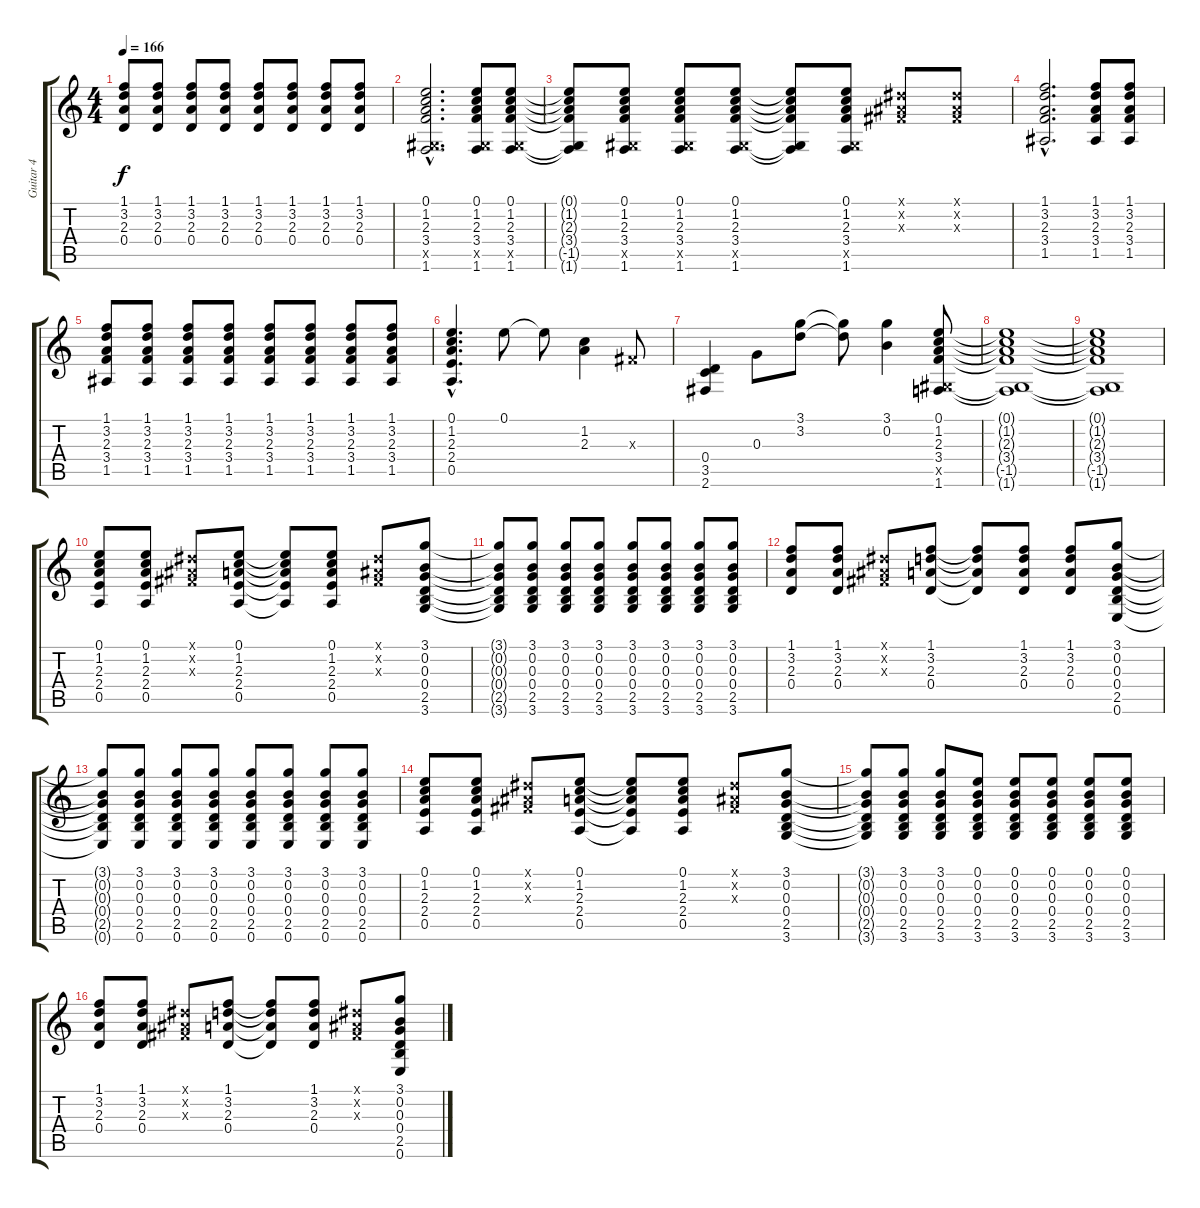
\track ("Guitar 4" "Guitar 4") {instrument acousticguitarnylon}
\staff {score tabs}
\tuning (E4 B3 G3 D3 A2 E2) {hide}
\ts (4 4)
\tempo 166
\clef g2
\ks c
(1.1{t} 3.2{t} 2.3{t} 0.4{t}).8{dy f} (1.1 3.2 2.3 0.4).8 (1.1 3.2 2.3 0.4).8 (1.1 3.2 2.3 0.4).8 (1.1 3.2 2.3 0.4).8 (1.1 3.2 2.3 0.4).8 (1.1 3.2 2.3 0.4).8 (1.1 3.2 2.3 0.4).8 |
(0.1{hac} 1.2{hac} 2.3{hac} 3.4{hac} -1.5{hac x} 1.6{hac}).2{d} (0.1 1.2 2.3 3.4 -1.5{x} 1.6).8 (0.1 1.2 2.3 3.4 -1.5{x} 1.6).8 |
(0.1{t} 1.2{t} 2.3{t} 3.4{t} -1.5{t} 1.6{t}).8 (0.1 1.2 2.3 3.4 -1.5{x} 1.6).8 (0.1 1.2 2.3 3.4 -1.5{x} 1.6).8 (0.1 1.2 2.3 3.4 -1.5{x} 1.6).8 (0.1{t} 1.2{t} 2.3{t} 3.4{t} -1.5{t} 1.6{t}).8 (0.1 1.2 2.3 3.4 -1.5{x} 1.6).8 (-1.1{x} -1.2{x} -1.3{x}).8 (-1.1{x} -1.2{x} -1.3{x}).8 |
(1.1{hac} 3.2{hac} 2.3{hac} 3.4{hac} 1.5{hac}).2{d} (1.1 3.2 2.3 3.4 1.5).8 (1.1 3.2 2.3 3.4 1.5).8 |
(1.1 3.2 2.3 3.4 1.5).8 (1.1 3.2 2.3 3.4 1.5).8 (1.1 3.2 2.3 3.4 1.5).8 (1.1 3.2 2.3 3.4 1.5).8 (1.1 3.2 2.3 3.4 1.5).8 (1.1 3.2 2.3 3.4 1.5).8 (1.1 3.2 2.3 3.4 1.5).8 (1.1 3.2 2.3 3.4 1.5).8 |
(0.1{hac} 1.2{hac} 2.3{hac} 2.4{hac} 0.5{hac}).4{d} 0.1.8 0.1{t}.8 (1.2 2.3).4 -1.3{x}.8 |
(0.4 3.5 2.6).4 0.3.8 (3.1 3.2).8 (3.1{t} 3.2{t}).8 (3.1 0.2).4 (0.1 1.2 2.3 3.4 -1.5{x} 1.6).8 |
(0.1{t} 1.2{t} 2.3{t} 3.4{t} -1.5{t} 1.6{t}).1 |
(0.1{t} 1.2{t} 2.3{t} 3.4{t} -1.5{t} 1.6{t}).1 |
(0.1 1.2 2.3 2.4 0.5).8 (0.1 1.2 2.3 2.4 0.5).8 (-1.1{x} -1.2{x} -1.3{x}).8 (0.1 1.2 2.3 2.4 0.5).8 (0.1{t} 1.2{t} 2.3{t} 2.4{t} 0.5{t}).8 (0.1 1.2 2.3 2.4 0.5).8 (-1.1{x} -1.2{x} -1.3{x}).8 (3.1 0.2 0.3 0.4 2.5 3.6).8 |
(3.1{t} 0.2{t} 0.3{t} 0.4{t} 2.5{t} 3.6{t}).8 (3.1 0.2 0.3 0.4 2.5 3.6).8 (3.1 0.2 0.3 0.4 2.5 3.6).8 (3.1 0.2 0.3 0.4 2.5 3.6).8 (3.1 0.2 0.3 0.4 2.5 3.6).8 (3.1 0.2 0.3 0.4 2.5 3.6).8 (3.1 0.2 0.3 0.4 2.5 3.6).8 (3.1 0.2 0.3 0.4 2.5 3.6).8 |
(1.1 3.2 2.3 0.4).8 (1.1 3.2 2.3 0.4).8 (-1.1{x} -1.2{x} -1.3{x}).8 (1.1 3.2 2.3 0.4).8 (1.1{t} 3.2{t} 2.3{t} 0.4{t}).8 (1.1 3.2 2.3 0.4).8 (1.1 3.2 2.3 0.4).8 (3.1 0.2 0.3 0.4 2.5 0.6).8 |
(3.1{t} 0.2{t} 0.3{t} 0.4{t} 2.5{t} 0.6{t}).8 (3.1 0.2 0.3 0.4 2.5 0.6).8 (3.1 0.2 0.3 0.4 2.5 0.6).8 (3.1 0.2 0.3 0.4 2.5 0.6).8 (3.1 0.2 0.3 0.4 2.5 0.6).8 (3.1 0.2 0.3 0.4 2.5 0.6).8 (3.1 0.2 0.3 0.4 2.5 0.6).8 (3.1 0.2 0.3 0.4 2.5 0.6).8 |
(0.1 1.2 2.3 2.4 0.5).8 (0.1 1.2 2.3 2.4 0.5).8 (-1.1{x} -1.2{x} -1.3{x}).8 (0.1 1.2 2.3 2.4 0.5).8 (0.1{t} 1.2{t} 2.3{t} 2.4{t} 0.5{t}).8 (0.1 1.2 2.3 2.4 0.5).8 (-1.1{x} -1.2{x} -1.3{x}).8 (3.1 0.2 0.3 0.4 2.5 3.6).8 |
(3.1{t} 0.2{t} 0.3{t} 0.4{t} 2.5{t} 3.6{t}).8 (3.1 0.2 0.3 0.4 2.5 3.6).8 (3.1 0.2 0.3 0.4 2.5 3.6).8 (0.1 0.2 0.3 0.4 2.5 3.6).8 (0.1 0.2 0.3 0.4 2.5 3.6).8 (0.1 0.2 0.3 0.4 2.5 3.6).8 (0.1 0.2 0.3 0.4 2.5 3.6).8 (0.1 0.2 0.3 0.4 2.5 3.6).8 |
(1.1 3.2 2.3 0.4).8 (1.1 3.2 2.3 0.4).8 (-1.1{x} -1.2{x} -1.3{x}).8 (1.1 3.2 2.3 0.4).8 (1.1{t} 3.2{t} 2.3{t} 0.4{t}).8 (1.1 3.2 2.3 0.4).8 (-1.1{x} -1.2{x} -1.3{x}).8 (3.1 0.2 0.3 0.4 2.5 0.6).8
